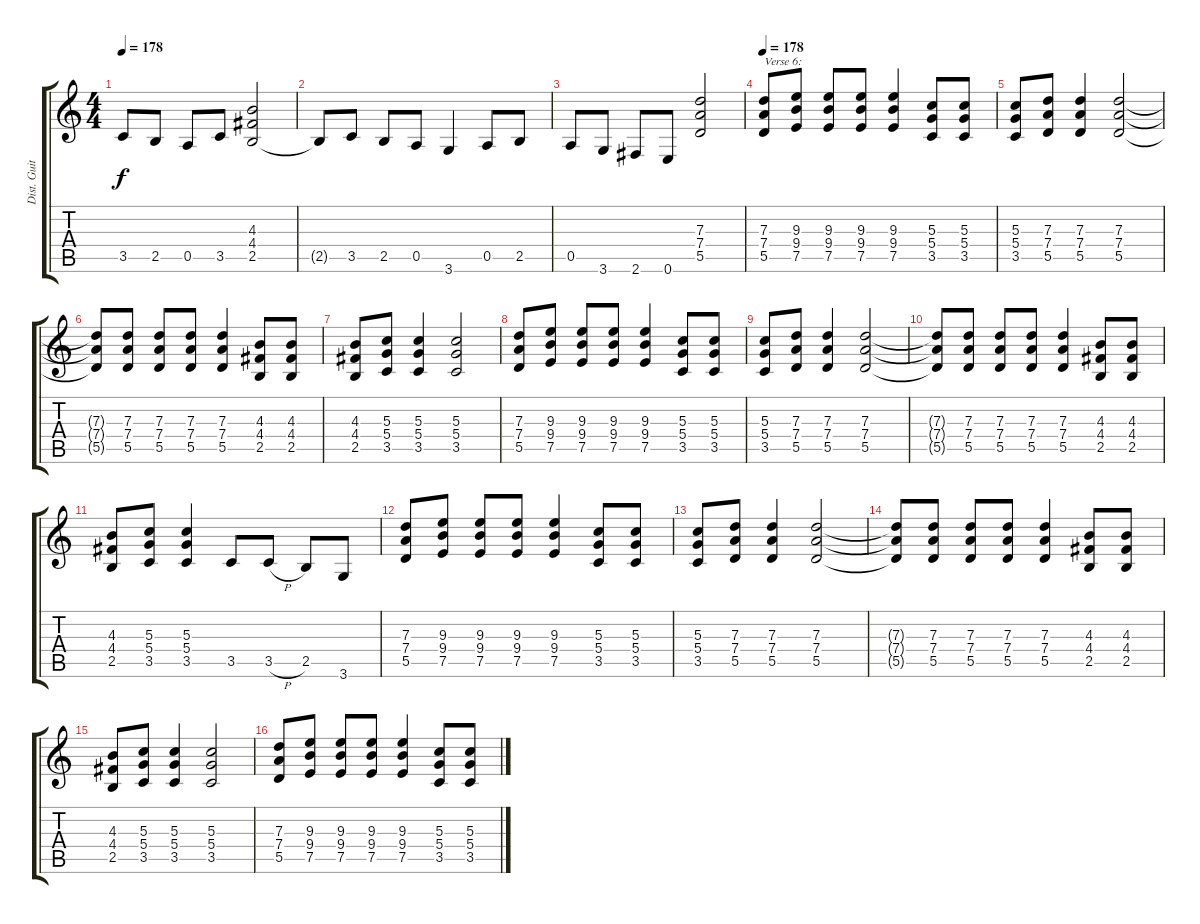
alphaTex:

\track ("Dist. Guitar 1" "Dist. Guit") {instrument distortionguitar}
\staff {score tabs}
\tuning (E4 B3 G3 D3 A2 E2) {hide}
\ts (4 4)
\tempo 178
\clef g2
\ks c
3.5.8{dy f} 2.5.8 0.5.8 3.5.8 (4.3 4.4 2.5).2 |
2.5{t}.8 3.5.8 2.5.8 0.5.8 3.6.4 0.5.8 2.5.8 |
0.5.8 3.6.8 2.6.8 0.6.8 (7.3 7.4 5.5).2 |
\tempo 178
(7.3 7.4 5.5).8{txt "Verse 6:" volume 10 instrument distortionguitar} (9.3 9.4 7.5).8 (9.3 9.4 7.5).8 (9.3 9.4 7.5).8 (9.3 9.4 7.5).4 (5.3 5.4 3.5).8 (5.3 5.4 3.5).8 |
(5.3 5.4 3.5).8 (7.3 7.4 5.5).8 (7.3 7.4 5.5).4 (7.3 7.4 5.5).2 |
(7.3{t} 7.4{t} 5.5{t}).8 (7.3 7.4 5.5).8 (7.3 7.4 5.5).8 (7.3 7.4 5.5).8 (7.3 7.4 5.5).4 (4.3 4.4 2.5).8 (4.3 4.4 2.5).8 |
(4.3 4.4 2.5).8 (5.3 5.4 3.5).8 (5.3 5.4 3.5).4 (5.3 5.4 3.5).2 |
(7.3 7.4 5.5).8 (9.3 9.4 7.5).8 (9.3 9.4 7.5).8 (9.3 9.4 7.5).8 (9.3 9.4 7.5).4 (5.3 5.4 3.5).8 (5.3 5.4 3.5).8 |
(5.3 5.4 3.5).8 (7.3 7.4 5.5).8 (7.3 7.4 5.5).4 (7.3 7.4 5.5).2 |
(7.3{t} 7.4{t} 5.5{t}).8 (7.3 7.4 5.5).8 (7.3 7.4 5.5).8 (7.3 7.4 5.5).8 (7.3 7.4 5.5).4 (4.3 4.4 2.5).8 (4.3 4.4 2.5).8 |
(4.3 4.4 2.5).8 (5.3 5.4 3.5).8 (5.3 5.4 3.5).4 3.5.8 3.5{h}.8 2.5.8 3.6.8 |
(7.3 7.4 5.5).8 (9.3 9.4 7.5).8 (9.3 9.4 7.5).8 (9.3 9.4 7.5).8 (9.3 9.4 7.5).4 (5.3 5.4 3.5).8 (5.3 5.4 3.5).8 |
(5.3 5.4 3.5).8 (7.3 7.4 5.5).8 (7.3 7.4 5.5).4 (7.3 7.4 5.5).2 |
(7.3{t} 7.4{t} 5.5{t}).8 (7.3 7.4 5.5).8 (7.3 7.4 5.5).8 (7.3 7.4 5.5).8 (7.3 7.4 5.5).4 (4.3 4.4 2.5).8 (4.3 4.4 2.5).8 |
(4.3 4.4 2.5).8 (5.3 5.4 3.5).8 (5.3 5.4 3.5).4 (5.3 5.4 3.5).2 |
(7.3 7.4 5.5).8 (9.3 9.4 7.5).8 (9.3 9.4 7.5).8 (9.3 9.4 7.5).8 (9.3 9.4 7.5).4 (5.3 5.4 3.5).8 (5.3 5.4 3.5).8
